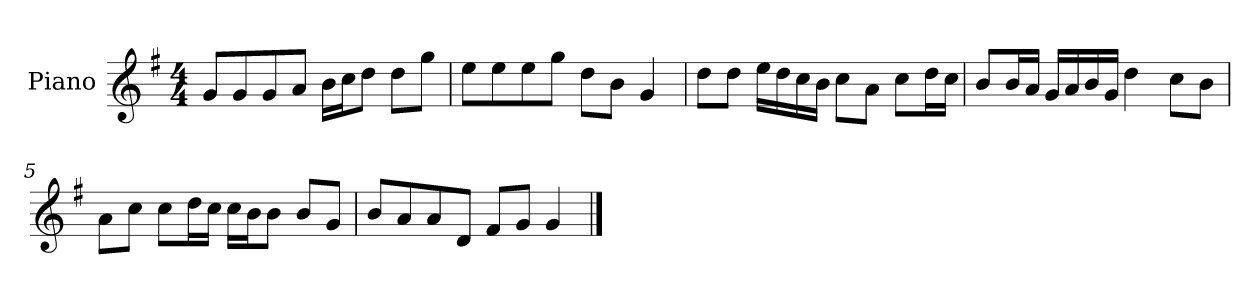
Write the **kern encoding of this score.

**kern
*part1
*staff1
*I"Piano
*I'P-no
*clefG2
*k[f#]
*M4/4
*MM90
=1
8g/L
8g/
8g/
8a/J
16b\LL
16cc\J
8dd\J
8dd\L
8gg\J
=2
8ee\L
8ee\
8ee\
8gg\J
8dd\L
8b\J
4g/
=3
8dd\L
8dd\J
16ee\LL
16dd\
16cc\
16b\JJ
8cc\L
8a\J
8cc\L
16dd\L
16cc\JJ
=4
8b/L
16b/L
16a/JJ
16g/LL
16a/
16b/
16g/JJ
4dd\
8cc\L
8b\J
!!LO:LB:g=z
=5
8a\L
8cc\J
8cc\L
16dd\L
16cc\JJ
16cc\LL
16b\J
8b\J
8b/L
8g/J
=6
8b/L
8a/
8a/
8d/J
8f#/L
8g/J
4g/
==
*-
